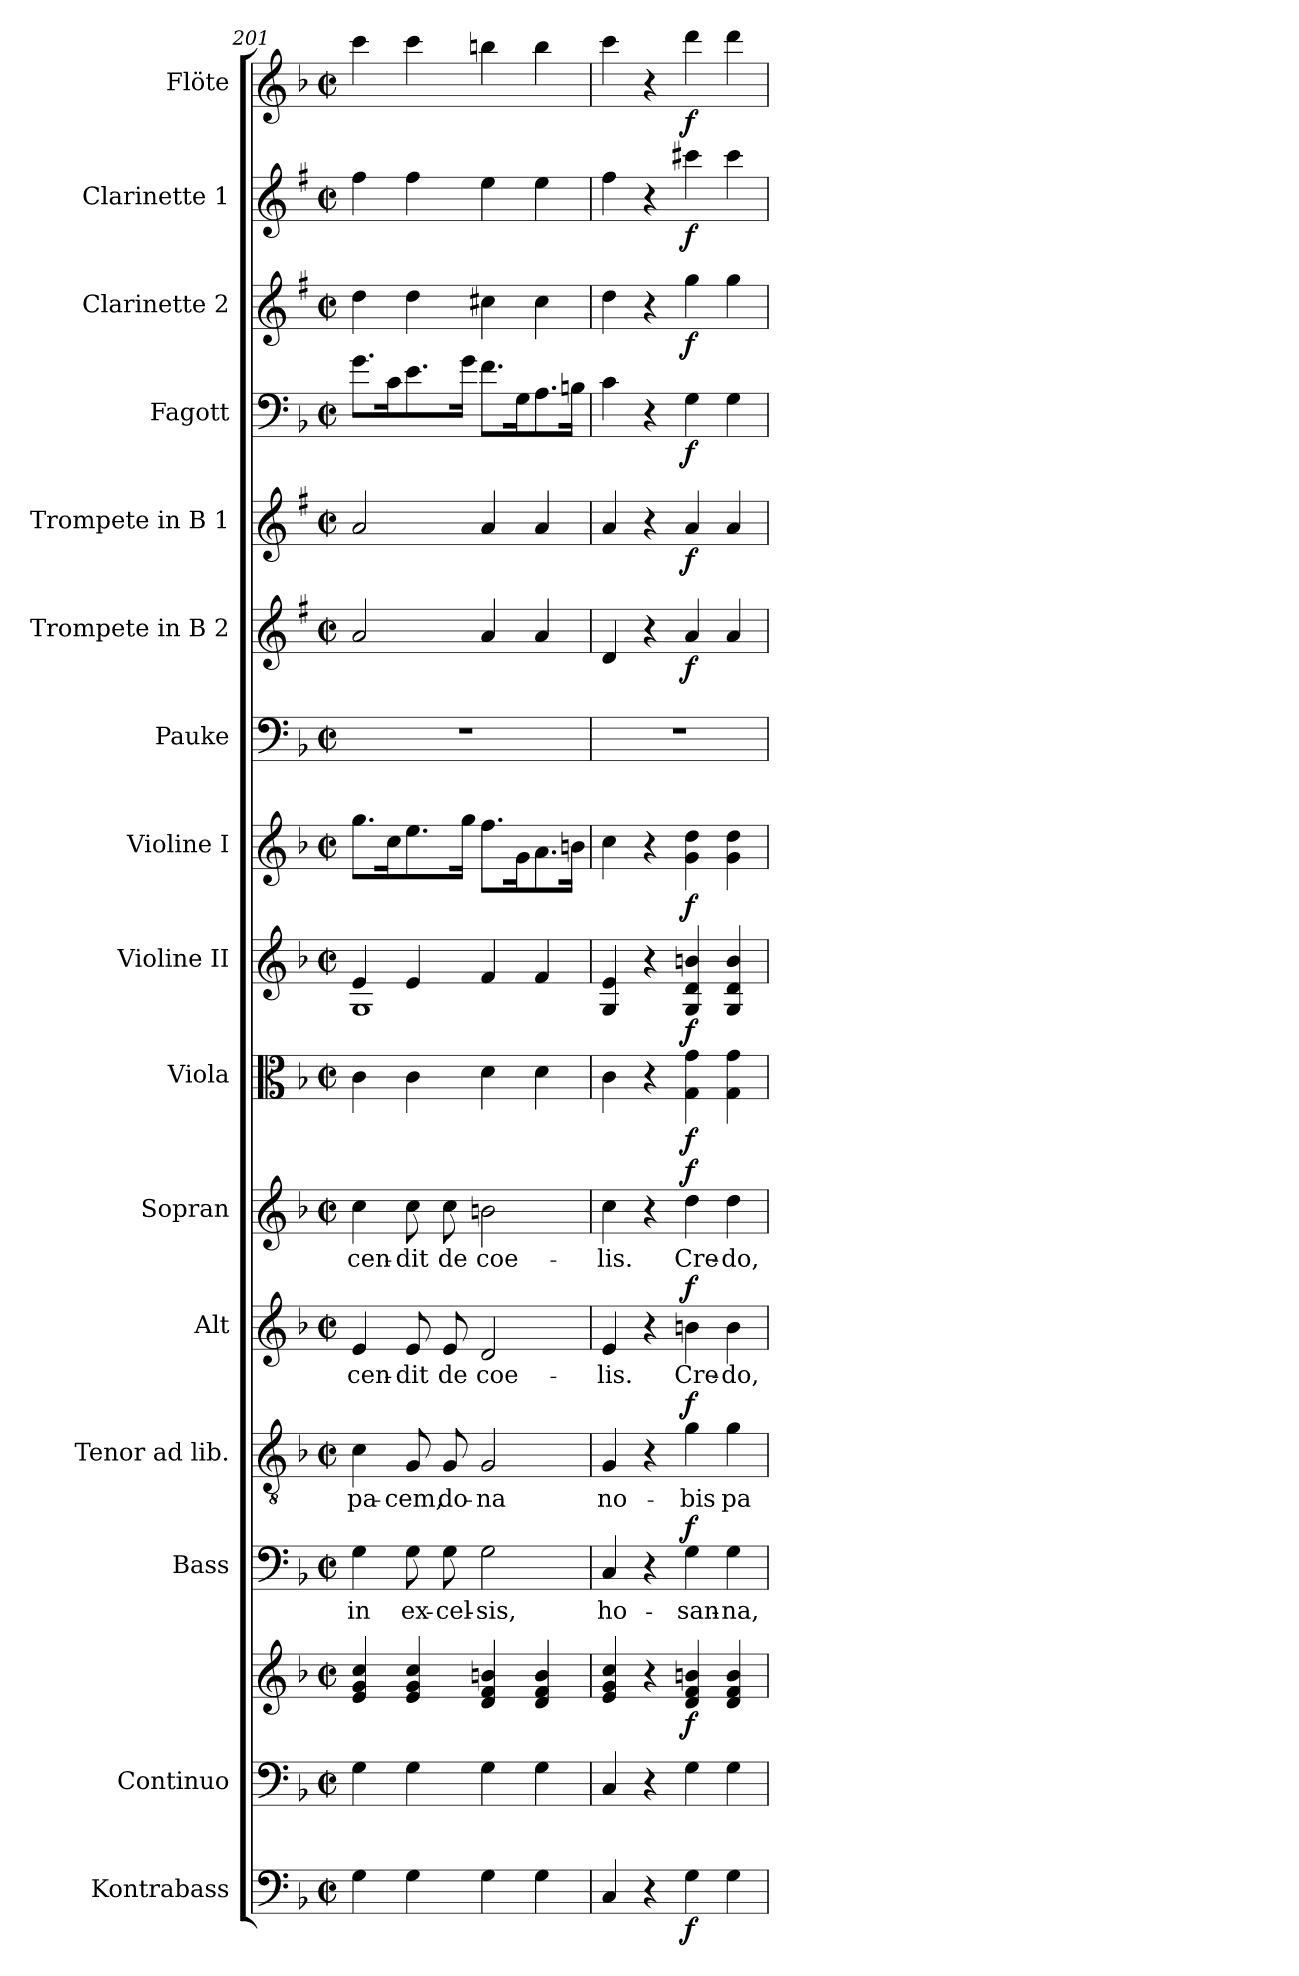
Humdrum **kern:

**kern	**dynam	**kern	**kern	**dynam	**kern	**text	**dynam	**kern	**text	**dynam	**kern	**text	**dynam	**kern	**text	**dynam	**kern	**dynam	**kern	**dynam	**kern	**dynam	**kern	**kern	**dynam	**kern	**dynam	**kern	**dynam	**kern	**dynam	**kern	**dynam	**kern	**dynam
*part16	*part16	*part15	*part15	*part15	*part14	*part14	*part14	*part13	*part13	*part13	*part12	*part12	*part12	*part11	*part11	*part11	*part10	*part10	*part9	*part9	*part8	*part8	*part7	*part6	*part6	*part5	*part5	*part4	*part4	*part3	*part3	*part2	*part2	*part1	*part1
*staff17	*staff17	*staff16	*staff15	*staff15/16	*staff14	*staff14	*staff14	*staff13	*staff13	*staff13	*staff12	*staff12	*staff12	*staff11	*staff11	*staff11	*staff10	*staff10	*staff9	*staff9	*staff8	*staff8	*staff7	*staff6	*staff6	*staff5	*staff5	*staff4	*staff4	*staff3	*staff3	*staff2	*staff2	*staff1	*staff1
*I"Kontrabass	*	*I"Continuo	*	*	*I"Bass	*	*	*I"Tenor ad lib.	*	*	*I"Alt	*	*	*I"Sopran	*	*	*I"Viola	*	*I"Violine II	*	*I"Violine I	*	*I"Pauke	*I"Trompete in B 2	*	*I"Trompete in B 1	*	*I"Fagott	*	*I"Clarinette 2	*	*I"Clarinette 1	*	*I"Flöte	*
*I'Kb.	*	*I'cont.	*	*	*I'B	*	*	*I'T	*	*	*I'A	*	*	*I'S	*	*	*I'Vla.	*	*I'Vl. II	*	*I'Vl. I	*	*I'Pk.	*	*	*	*	*I'Fg.	*	*I'Cl. 2	*	*I'Cl. 1	*	*I'Fl.	*
*clefF4	*	*clefF4	*clefG2	*	*clefF4	*	*	*clefGv2	*	*	*clefG2	*	*	*clefG2	*	*	*clefC3	*	*clefG2	*	*clefG2	*	*clefF4	*clefG2	*	*clefG2	*	*clefF4	*	*clefG2	*	*clefG2	*	*clefG2	*
*ITrd7c12	*	*	*	*	*	*	*	*	*	*	*	*	*	*	*	*	*	*	*	*	*	*	*	*ITrd1c2	*	*ITrd1c2	*	*	*	*ITrd1c2	*	*ITrd1c2	*	*	*
*k[b-]	*	*k[b-]	*k[b-]	*	*k[b-]	*	*	*k[b-]	*	*	*k[b-]	*	*	*k[b-]	*	*	*k[b-]	*	*k[b-]	*	*k[b-]	*	*k[b-]	*k[b-]	*	*k[b-]	*	*k[b-]	*	*k[b-]	*	*k[b-]	*	*k[b-]	*
*F:	*	*F:	*F:	*	*F:	*	*	*F:	*	*	*F:	*	*	*F:	*	*	*F:	*	*F:	*	*F:	*	*F:	*F:	*	*F:	*	*F:	*	*F:	*	*F:	*	*F:	*
*M2/2	*	*M2/2	*M2/2	*	*M2/2	*	*	*M2/2	*	*	*M2/2	*	*	*M2/2	*	*	*M2/2	*	*M2/2	*	*M2/2	*	*M2/2	*M2/2	*	*M2/2	*	*M2/2	*	*M2/2	*	*M2/2	*	*M2/2	*
*met(c|)	*	*met(c|)	*met(c|)	*	*met(c|)	*	*	*met(c|)	*	*	*met(c|)	*	*	*met(c|)	*	*	*met(c|)	*	*met(c|)	*	*met(c|)	*	*met(c|)	*met(c|)	*	*met(c|)	*	*met(c|)	*	*met(c|)	*	*met(c|)	*	*met(c|)	*
=201	=201	=201	=201	=201	=201	=201	=201	=201	=201	=201	=201	=201	=201	=201	=201	=201	=201	=201	=201	=201	=201	=201	=201	=201	=201	=201	=201	=201	=201	=201	=201	=201	=201	=201	=201
!	!	!	!	!	!	!LO:LY:b	!	!	!LO:LY:b	!	!	!LO:LY:b	!	!	!LO:LY:b	!	!	!	!	!	!	!	!	!	!	!	!	!	!	!	!	!	!	!	!
*	*	*	*	*	*	*	*	*	*	*	*	*	*	*	*	*	*	*	*^	*	*	*	*	*	*	*	*	*	*	*	*	*	*	*	*
4GG\	.	4G\	4e/ 4g/ 4cc/	.	4G\	in	.	4c\	pa-	.	4e/	-cen-	.	4cc\	-cen-	.	4c\	.	4e/	1G	.	8.gg\L	.	1r	2g/	.	2g/	.	8.g\L	.	4cc\	.	4ee\	.	4ccc\	.
.	.	.	.	.	.	.	.	.	.	.	.	.	.	.	.	.	.	.	.	.	.	16cc\k	.	.	.	.	.	.	16c\k	.	.	.	.	.	.	.
!	!	!	!	!	!	!LO:LY:b	!	!	!LO:LY:b	!	!	!LO:LY:b	!	!	!LO:LY:b	!	!	!	!	!	!	!	!	!	!	!	!	!	!	!	!	!	!	!	!	!
4GG\	.	4G\	4e/ 4g/ 4cc/	.	8G\	ex-	.	8G/	-cem,	.	8e/	-dit	.	8cc\	-dit	.	4c\	.	4e/	.	.	8.ee\	.	.	.	.	.	.	8.e\	.	4cc\	.	4ee\	.	4ccc\	.
!	!	!	!	!	!	!LO:LY:b	!	!	!LO:LY:b	!	!	!LO:LY:b	!	!	!LO:LY:b	!	!	!	!	!	!	!	!	!	!	!	!	!	!	!	!	!	!	!	!	!
.	.	.	.	.	8G\	-cel-	.	8G/	do-	.	8e/	de	.	8cc\	de	.	.	.	.	.	.	.	.	.	.	.	.	.	.	.	.	.	.	.	.	.
.	.	.	.	.	.	.	.	.	.	.	.	.	.	.	.	.	.	.	.	.	.	16gg\Jk	.	.	.	.	.	.	16g\Jk	.	.	.	.	.	.	.
!	!	!	!	!	!	!LO:LY:b	!	!	!LO:LY:b	!	!	!LO:LY:b	!	!	!LO:LY:b	!	!	!	!	!	!	!	!	!	!	!	!	!	!	!	!	!	!	!	!	!
4GG\	.	4G\	4d/ 4f/ 4bn/	.	2G\	-sis,	.	2G/	-na	.	2d/	coe-	.	2bn\	coe-	.	4d\	.	4f/	.	.	8.ff\L	.	.	4g/	.	4g/	.	8.f\L	.	4bn\	.	4dd\	.	4bbn\	.
.	.	.	.	.	.	.	.	.	.	.	.	.	.	.	.	.	.	.	.	.	.	16g\k	.	.	.	.	.	.	16G\k	.	.	.	.	.	.	.
4GG\	.	4G\	4d/ 4f/ 4b/	.	.	.	.	.	.	.	.	.	.	.	.	.	4d\	.	4f/	.	.	8.a\	.	.	4g/	.	4g/	.	8.A\	.	4b\	.	4dd\	.	4bb\	.
.	.	.	.	.	.	.	.	.	.	.	.	.	.	.	.	.	.	.	.	.	.	16bn\Jk	.	.	.	.	.	.	16Bn\Jk	.	.	.	.	.	.	.
*	*	*	*	*	*	*	*	*	*	*	*	*	*	*	*	*	*	*	*v	*v	*	*	*	*	*	*	*	*	*	*	*	*	*	*	*	*
!!LO:PB:g=z
=202	=202	=202	=202	=202	=202	=202	=202	=202	=202	=202	=202	=202	=202	=202	=202	=202	=202	=202	=202	=202	=202	=202	=202	=202	=202	=202	=202	=202	=202	=202	=202	=202	=202	=202	=202
!	!	!	!	!	!	!LO:LY:b	!	!	!LO:LY:b	!	!	!LO:LY:b	!	!	!LO:LY:b	!	!	!	!	!	!	!	!	!	!	!	!	!	!	!	!	!	!	!	!
4CC/	.	4C/	4e/ 4g/ 4cc/	.	4C/	ho-	.	4G/	no-	.	4e/	-lis.	.	4cc\	-lis.	.	4c\	.	4G/ 4e/	.	4cc\	.	1r	4c/	.	4g/	.	4c\	.	4cc\	.	4ee\	.	4ccc\	.
4r	.	4r	4r	.	4r	.	.	4r	.	.	4r	.	.	4r	.	.	4r	.	4r	.	4r	.	.	4r	.	4r	.	4r	.	4r	.	4r	.	4r	.
!	!LO:DY:b	!	!	!LO:DY:b	!	!LO:LY:b	!LO:DY:a	!	!LO:LY:b	!LO:DY:a	!	!LO:LY:b	!LO:DY:a	!	!LO:LY:b	!LO:DY:a	!	!LO:DY:b	!	!LO:DY:b	!	!LO:DY:b	!	!	!LO:DY:b	!	!LO:DY:b	!	!LO:DY:b	!	!LO:DY:b	!	!LO:DY:b	!	!LO:DY:b
4GG\	f	4G\	4d/ 4f/ 4bn/	f	4G\	-san-	f	4g\	-bis	f	4bn\	Cre-	f	4dd\	Cre-	f	4G\ 4g\	f	4G/ 4d/ 4bn/	f	4g\ 4dd\	f	.	4g/	f	4g/	f	4G\	f	4ff\	f	4bbn\	f	4ddd\	f
!	!	!	!	!	!	!LO:LY:b	!	!	!LO:LY:b	!	!	!LO:LY:b	!	!	!LO:LY:b	!	!	!	!	!	!	!	!	!	!	!	!	!	!	!	!	!	!	!	!
4GG\	.	4G\	4d/ 4f/ 4b/	.	4G\	-na,	.	4g\	pa-	.	4b\	-do,	.	4dd\	-do,	.	4G\ 4g\	.	4G/ 4d/ 4b/	.	4g\ 4dd\	.	.	4g/	.	4g/	.	4G\	.	4ff\	.	4bb\	.	4ddd\	.
=	=	=	=	=	=	=	=	=	=	=	=	=	=	=	=	=	=	=	=	=	=	=	=	=	=	=	=	=	=	=	=	=	=	=	=
*-	*-	*-	*-	*-	*-	*-	*-	*-	*-	*-	*-	*-	*-	*-	*-	*-	*-	*-	*-	*-	*-	*-	*-	*-	*-	*-	*-	*-	*-	*-	*-	*-	*-	*-	*-
